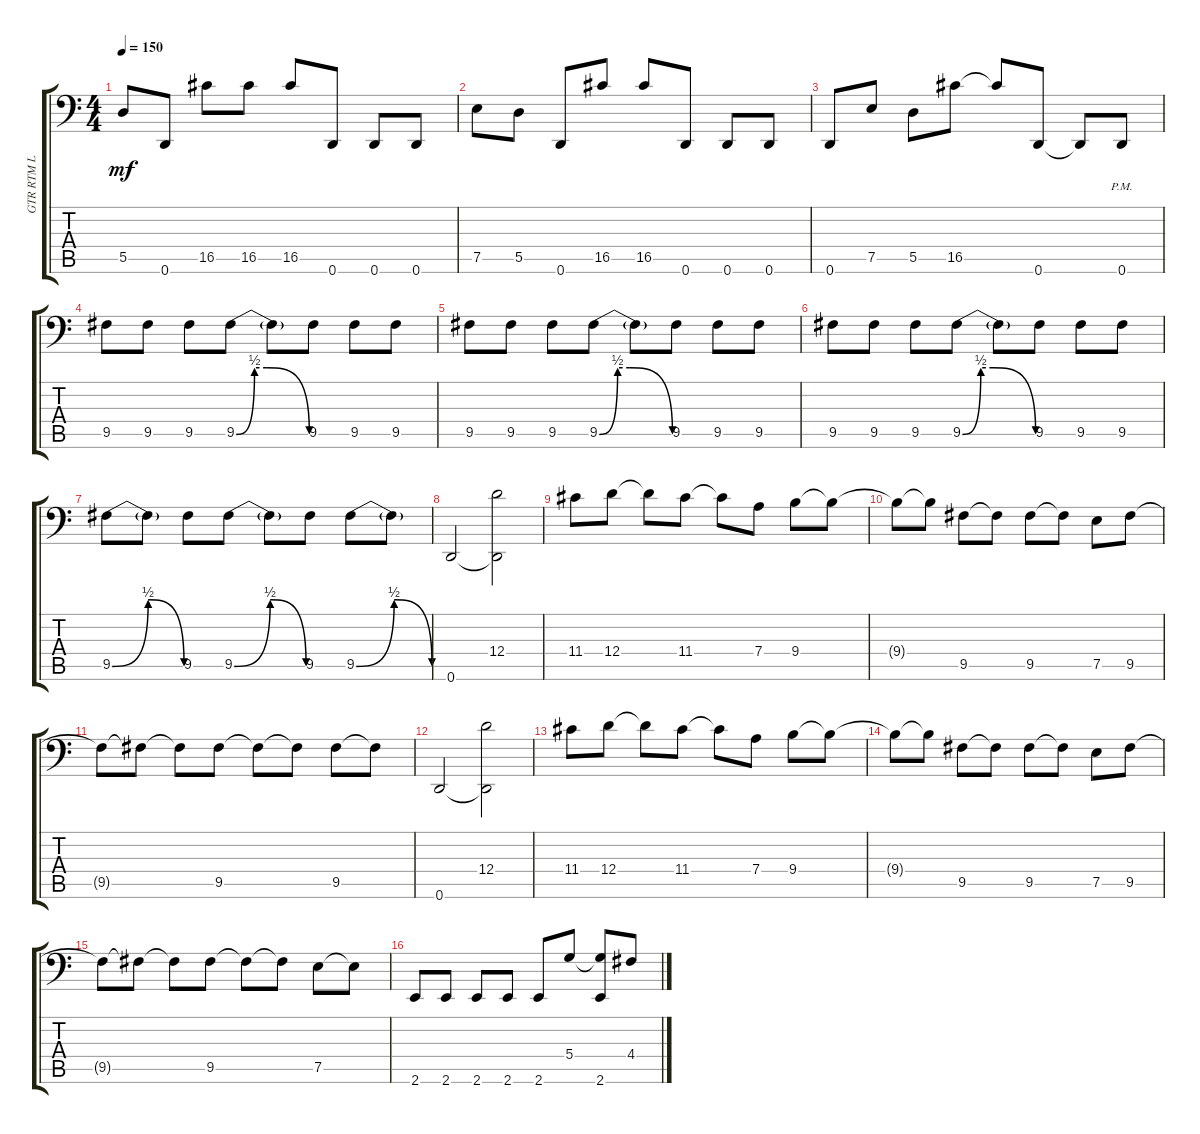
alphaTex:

\track ("GTR RTM L" "GTR RTM L") {instrument overdrivenguitar}
\staff {score tabs}
\tuning (E3 C3 G2 D2 A1 D1) {hide}
\ts (4 4)
\tempo 150
\clef f4
\ks c
5.5.8{dy mf} 0.6.8 16.5.8 16.5.8 16.5.8 0.6.8 0.6.8 0.6.8 |
7.5.8 5.5.8 0.6.8 16.5.8 16.5.8 0.6.8 0.6.8 0.6.8 |
0.6.8 7.5.8 5.5.8 16.5.8 16.5{t}.8 0.6.8 0.6{t}.8 0.6{pm}.8 |
9.5.8 9.5.8 9.5.8 9.5{be (custom 0 0 15 2 25 2 60 0 60 0)}.8 9.5{t}.8 9.5.8 9.5.8 9.5.8 |
9.5.8 9.5.8 9.5.8 9.5{be (custom 0 0 15 2 25 2 60 0 60 0)}.8 9.5{t}.8 9.5.8 9.5.8 9.5.8 |
9.5.8 9.5.8 9.5.8 9.5{be (custom 0 0 15 2 25 2 60 0 60 0)}.8 9.5{t}.8 9.5.8 9.5.8 9.5.8 |
9.5{be (bendrelease 0 0 5 2 5 2 60 0)}.8 9.5{t}.8 9.5.8 9.5{be (bendrelease 0 0 5 2 5 2 60 0)}.8 9.5{t}.8 9.5.8 9.5{be (bendrelease 0 0 5 2 5 2 60 0)}.8 9.5{t}.8 |
0.6.2 (12.4 0.6{t}).2 |
11.4.8 12.4.8 12.4{t}.8 11.4.8 11.4{t}.8 7.4.8 9.4.8 9.4{t}.8 |
9.4{t}.8 9.4{t}.8 9.5.8 9.5{t}.8 9.5.8 9.5{t}.8 7.5.8 9.5.8 |
9.5{t}.8 9.5{t}.8 9.5{t}.8 9.5.8 9.5{t}.8 9.5{t}.8 9.5.8 9.5{t}.8 |
0.6.2 (12.4 0.6{t}).2 |
11.4.8 12.4.8 12.4{t}.8 11.4.8 11.4{t}.8 7.4.8 9.4.8 9.4{t}.8 |
9.4{t}.8 9.4{t}.8 9.5.8 9.5{t}.8 9.5.8 9.5{t}.8 7.5.8 9.5.8 |
9.5{t}.8 9.5{t}.8 9.5{t}.8 9.5.8 9.5{t}.8 9.5{t}.8 7.5.8 7.5{t}.8 |
2.6.8 2.6.8 2.6.8 2.6.8 2.6.8 5.4.8 (5.4{t} 2.6).8 4.4.8
